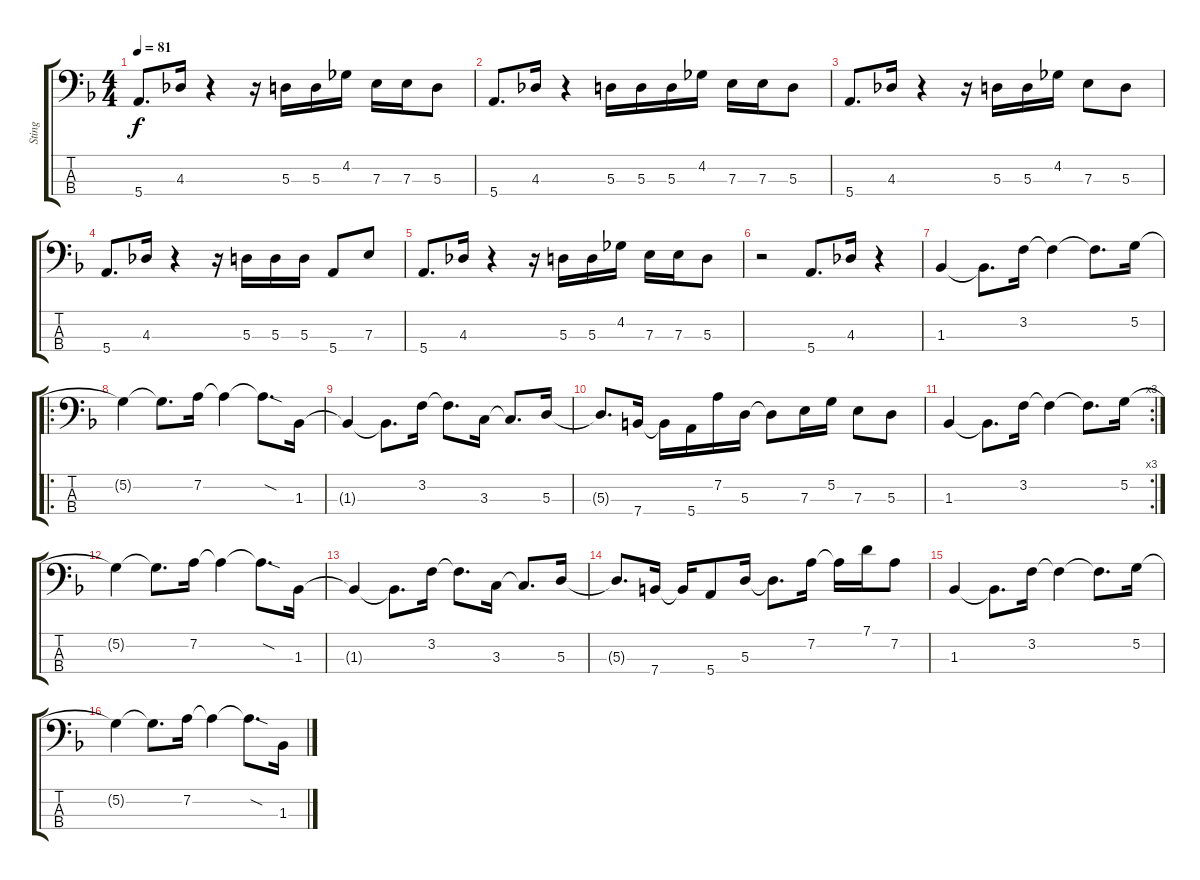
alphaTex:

\track ("Sting" "Sting") {instrument fretlessbass}
\staff {score tabs}
\tuning (G2 D2 A1 E1) {hide}
\ts (4 4)
\tempo 81
\clef f4
\ks f
5.4.8{d dy f} 4.3.16 r.4 r.16 5.3.16 5.3.16 4.2.16 7.3.16 7.3.16 5.3.8 |
5.4.8{d} 4.3.16 r.4 5.3.16 5.3.16 5.3.16 4.2.16 7.3.16 7.3.16 5.3.8 |
5.4.8{d} 4.3.16 r.4 r.16 5.3.16 5.3.16 4.2.16 7.3.8 5.3.8 |
5.4.8{d} 4.3.16 r.4 r.16 5.3.16 5.3.16 5.3.16 5.4.8 7.3.8 |
5.4.8{d} 4.3.16 r.4 r.16 5.3.16 5.3.16 4.2.16 7.3.16 7.3.16 5.3.8 |
r.2 5.4.8{d} 4.3.16 r.4 |
1.3.4 1.3{t}.8{d} 3.2.16 3.2{t}.4 3.2{t}.8{d} 5.2.16 |
\ro
5.2{t}.4 5.2{t}.8{d} 7.2.16 7.2{t}.4 7.2{sod t}.8{d} 1.3.16 |
1.3{t}.4 1.3{t}.8{d} 3.2.16 3.2{t}.8{d} 3.3.16 3.3{t}.8{d} 5.3.16 |
5.3{t}.8{d} 7.4.16 7.4{t}.16 5.4.16 7.2.16 5.3.16 5.3{t}.8 7.3.16 5.2.16 7.3.8 5.3.8 |
\rc 3
1.3.4 1.3{t}.8{d} 3.2.16 3.2{t}.4 3.2{t}.8{d} 5.2.16 |
5.2{t}.4 5.2{t}.8{d} 7.2.16 7.2{t}.4 7.2{sod t}.8{d} 1.3.16 |
1.3{t}.4 1.3{t}.8{d} 3.2.16 3.2{t}.8{d} 3.3.16 3.3{t}.8{d} 5.3.16 |
5.3{t}.8{d} 7.4.16 7.4{t}.16 5.4.8 5.3.16 5.3{t}.8{d} 7.2.16 7.2{t}.16 7.1.16 7.2.8 |
1.3.4 1.3{t}.8{d} 3.2.16 3.2{t}.4 3.2{t}.8{d} 5.2.16 |
5.2{t}.4 5.2{t}.8{d} 7.2.16 7.2{t}.4 7.2{sod t}.8{d} 1.3.16
